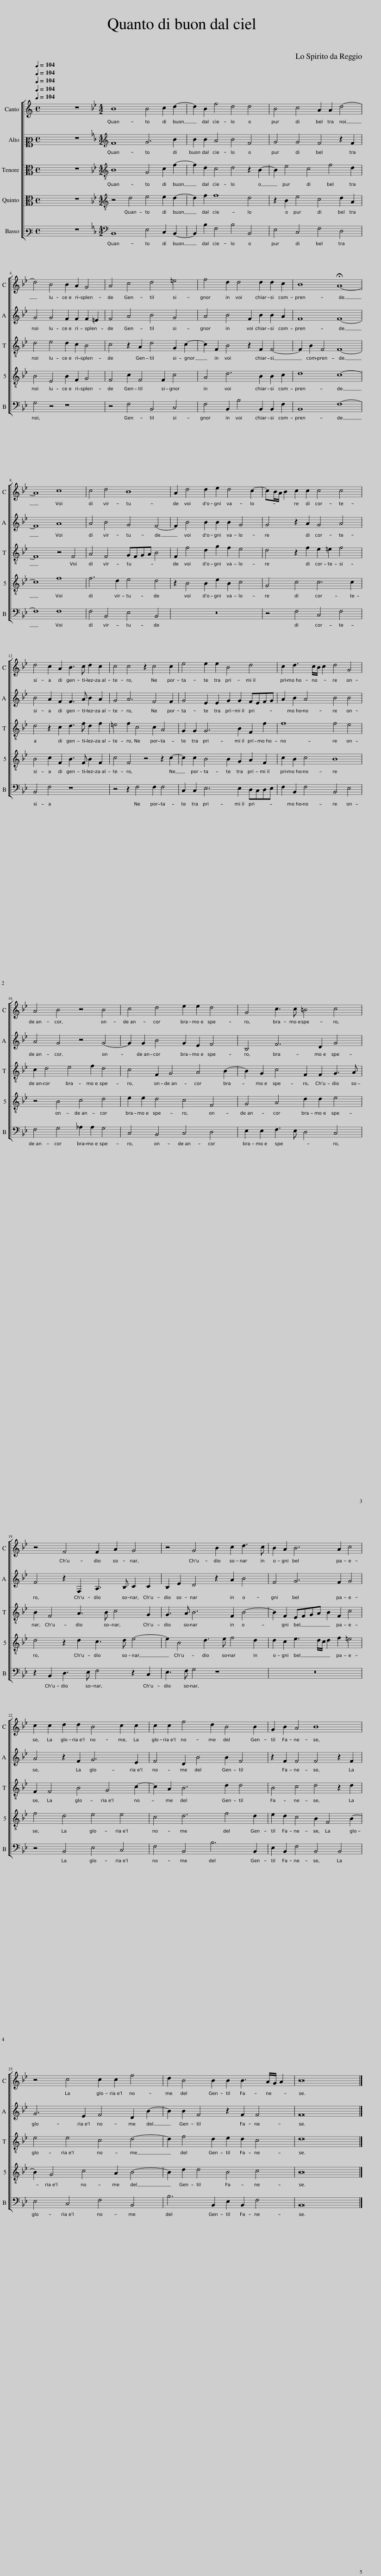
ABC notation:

X:1
%%score [ 1 2 [ 3 4 ] 5 ]
L:1/8
Q:1/4=104
M:4/4
I:linebreak $
K:C
V:1 treble
V:2 alto2
V:3 alto
V:4 alto
V:5 bass3
V:1
 x8 | z8 |[K:Bb][M:4/2] B8 B4 c2 d2- | d2 B2 f4 d4 d4 | B4 c4 A2 A2 d4- |$ %5
 d4 B4 B2 A2 G4 | A4 c4 d4 =e4 | f4 d2 d4 d2 d2 c2 | B8 !fermata!A8- |$ A8 c8 | %10
 c4 d4 B8 | A2 d4 d2 e2 d4 c2- | cB/A/ B2 c2 c2 c4 c4 |$ d4 c2 A2 B3 c d2 c2 | c4 c4 z2 c4 c2 | %15
 e4 e2 e2 B4 d4 | c2 d3 c/B/ c2 d4 G4 |$ A4 B4 z4 B4 | c4 d4 e2 e2 d4 | G4 c3 c =B4 c4 |$ %20
 z4 F4 F2 A2 G4 | z4 G4 B2 c2 d3 c | B2 A2 B6 A2 c4 |$ c2 c2 d2 d2 B4 c2 c2 | c2 c2 f4 d2 B4 B2 | %25
 G2 B2 A4 B8 |$ z4 c4 c2 c2 f4 | d2 B4 B2 B2 B3 A/G/ A2 | B16 |] %29
V:2
 x8 | z8 |[K:Bb][M:4/2][K:treble] F8 G6 B2 | B2 B2 A4 B4 F4 | G4 G4 F4 z2 F2 |$ %5
 G4 G4 F2 F2 F2 =E2 | F4 A4 B4 G4 | A4 B4 F2 B2 B2 A2 | F8 F8- |$ F8 A8 | %10
 A4 B4 G4 F4- | F2 B4 B2 B2 B2 G4 | G4 z2 A2 G4 A4 |$ B4 A2 F2 F3 A B2 A2 | G4 A6 F4 F2 | %15
 G4 E2 E2 G2 G2 FEFG | A2 B2 A4 B4 B4 |$ A4 G4 z4 G4- | G2 G2 B4 G2 E2 F4 | B,4 F6 D2 G4 |$ %20
 F4 z2 F,2 A,3 B, C2 C2 | B,2 E2 D4 z2 A2 B4 | F4 G6 F2 G4 |$ A4 z2 F2 G6 E2 | F4 D2 B4 B2 F4 | %25
 z2 F2 F4 F4 z2 F2 |$ G6 E2 F4 D2 B2- | B2 B2 F4 z2 F2 F4 | F16 |] %29
V:3
 x8 | z8 |[K:Bb][M:4/2][K:treble-8] B8 G4 c2 f2- | f2 d2 c4 d4 z2 B2- | B2 e4 c4 f4 d2 |$ %5
 d4 e4 d2 c2 B4 | c4 z2 A2 d4 G2 c2- | c2 F2 B4 z2 F2 F4- | F2 B2 F4 F8- |$ F8 z4 F4 | %10
 A4 F4 GFGA B4 | F2 f4 d2 g2 f2 e4 | d4 z2 f2 e2 =e2 f4 |$ d4 z2 c2 d3 f d2 f2 | =e4 f2 c4 c2 A4 | %15
 G2 G2 G6 B2 F2 f2 | f8 f4 e4 |$ c2 d4 e4 f2 d4 | c4 F2 G4 A4 B2- | B2 G2 c4 F2 F2 G3 A |$ %20
 B2 F4 A3 B c4 G2 | G3 A B6 F2 B4- | B2 F2 EFGA B2 F2 c4 |$ F2 F4 B4 G4 c2- | c2 A2 B6 d2 d4 | %25
 B4 c4 d4 z2 d2 |$ e4 e4 c4 d4- | d2 f4 d2 e2 d2 c4 | d16 |] %29
V:4
 x8 | z8 |[K:Bb][M:4/2][K:treble-8] z4 d4 e4 e2 d2- | d2 f2 f8 d4 | z2 B2 e4 c4 d2 A2 |$ %5
 B4 E4 B2 F2 G4 | F4 c2 F4 F2 c4 | A4 d6 B2 B2 c2 | d8 c8- |$ c8 f8 | %10
 f6 d2 e4 d4 | z2 B4 B2 e2 B2 c4 | G4 c4 c6 c2 |$ B4 c2 F2 B3 F B2 F2 | c4 F4 z4 z2 c2- | %15
 c2 c2 B4 B2 G2 A2 F2 | c2 B2 c4 B8 |$ z4 B4 c4 d4 | e2 e2 d4 c4 F4 | G4 A4 d2 d2 e4 |$ %20
 d4 z2 d2 c3 d e4- | e2 B4 d3 e f4 d2 | d2 c2 e3 d/c/ d2 f2 =e4 |$ f4 d4 e4 e4 | c4 d6 f4 d2 | %25
 e2 d2 c4 B2 F4 B2- |$ B2 G4 c4 A2 B4- | B2 d2 d4 B4 c4 | B16 |] %29
V:5
 x8 | z8 |[K:Bb][M:4/2][K:bass] B,,8 E,4 C,2 B,,2- | B,,2 B,2 F,4 B,4 B,,4 | E,4 C,4 F,4 D,4 |$ %5
 G,4 z4 z8 | z4 F,4 B,,4 C,4 | F,4 B,,2 B,4 B,,2 B,,2 F,2 | B,,8 F,8- |$ F,8 F,8 | %10
 F,4 B,,4 E,4 B,,4 | z16 | z4 F,4 C,4 F,4 |$ B,,4 F,4 z8 | z4 z2 F,4 F,2 F,4 | %15
 C,2 C,2 E,6 E,2 D,C,D,E, | F,2 B,,2 F,4 B,,4 E,4 |$ F,4 G,4 _A,2 A,2 G,4 | C,4 B,,4 C,4 D,4 | E,2 E,2 F,3 E, D,4 C,4 |$ %20
 z2 B,,2 D,3 E, F,4 z2 C,2 | E,3 F, G,4 z8 | z16 |$ z4 B,,4 E,4 C,4 | F,4 B,,4 B,6 B,,2 | %25
 E,2 B,,2 F,4 B,,4 B,,4 |$ E,4 C,4 F,4 B,,4 | B,6 B,,2 E,2 B,,2 F,4 | B,,16 |] %29
